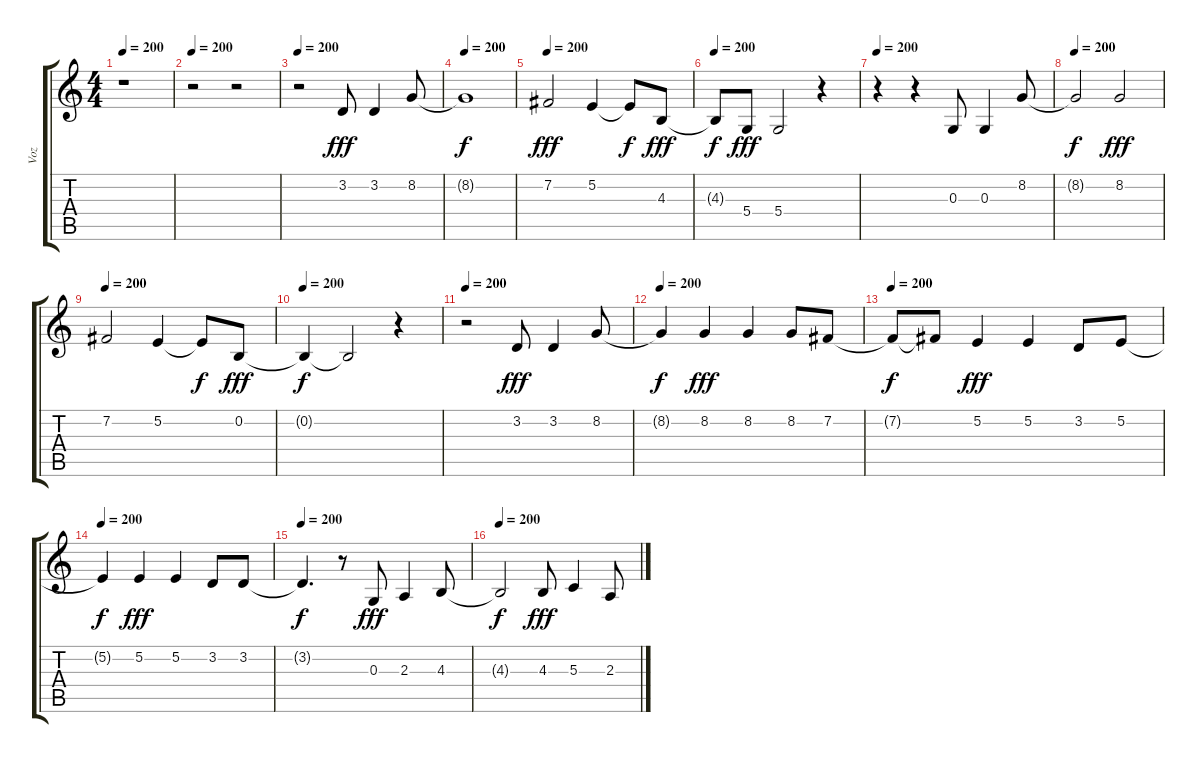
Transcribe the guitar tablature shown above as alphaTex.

\track ("Voz" "Voz") {instrument lead1square}
\staff {score tabs}
\tuning (E4 B3 G3 D3 A2 E2) {hide}
\ts (4 4)
\tempo 200
\clef g2
\ks c
r.1{dy f} |
\tempo 200
r.2 r.2 |
\tempo 200
r.2 3.2.8{dy fff} 3.2.4 8.2.8 |
\tempo 200
8.2{t}.1{dy f} |
\tempo 200
7.2.2{dy fff} 5.2.4 5.2{t}.8{dy f} 4.3.8{dy fff} |
\tempo 200
4.3{t}.8{dy f} 5.4.8{dy fff} 5.4.2 r.4 |
\tempo 200
r.4 r.4 0.3.8 0.3.4 8.2.8 |
\tempo 200
8.2{t}.2{dy f} 8.2.2{dy fff} |
\tempo 200
7.2.2 5.2.4 5.2{t}.8{dy f} 0.2.8{dy fff} |
\tempo 200
0.2{t}.4{dy f} 0.2{t}.2 r.4 |
\tempo 200
r.2 3.2.8{dy fff} 3.2.4 8.2.8 |
\tempo 200
8.2{t}.4{dy f} 8.2.4{dy fff} 8.2.4 8.2.8 7.2.8 |
\tempo 200
7.2{t}.8{dy f} 7.2{t}.8 5.2.4{dy fff} 5.2.4 3.2.8 5.2.8 |
\tempo 200
5.2{t}.4{dy f} 5.2.4{dy fff} 5.2.4 3.2.8 3.2.8 |
\tempo 200
3.2{t}.4{d dy f} r.8 0.3.8{dy fff} 2.3.4 4.3.8 |
\tempo 200
4.3{t}.2{dy f} 4.3.8{dy fff} 5.3.4 2.3.8
